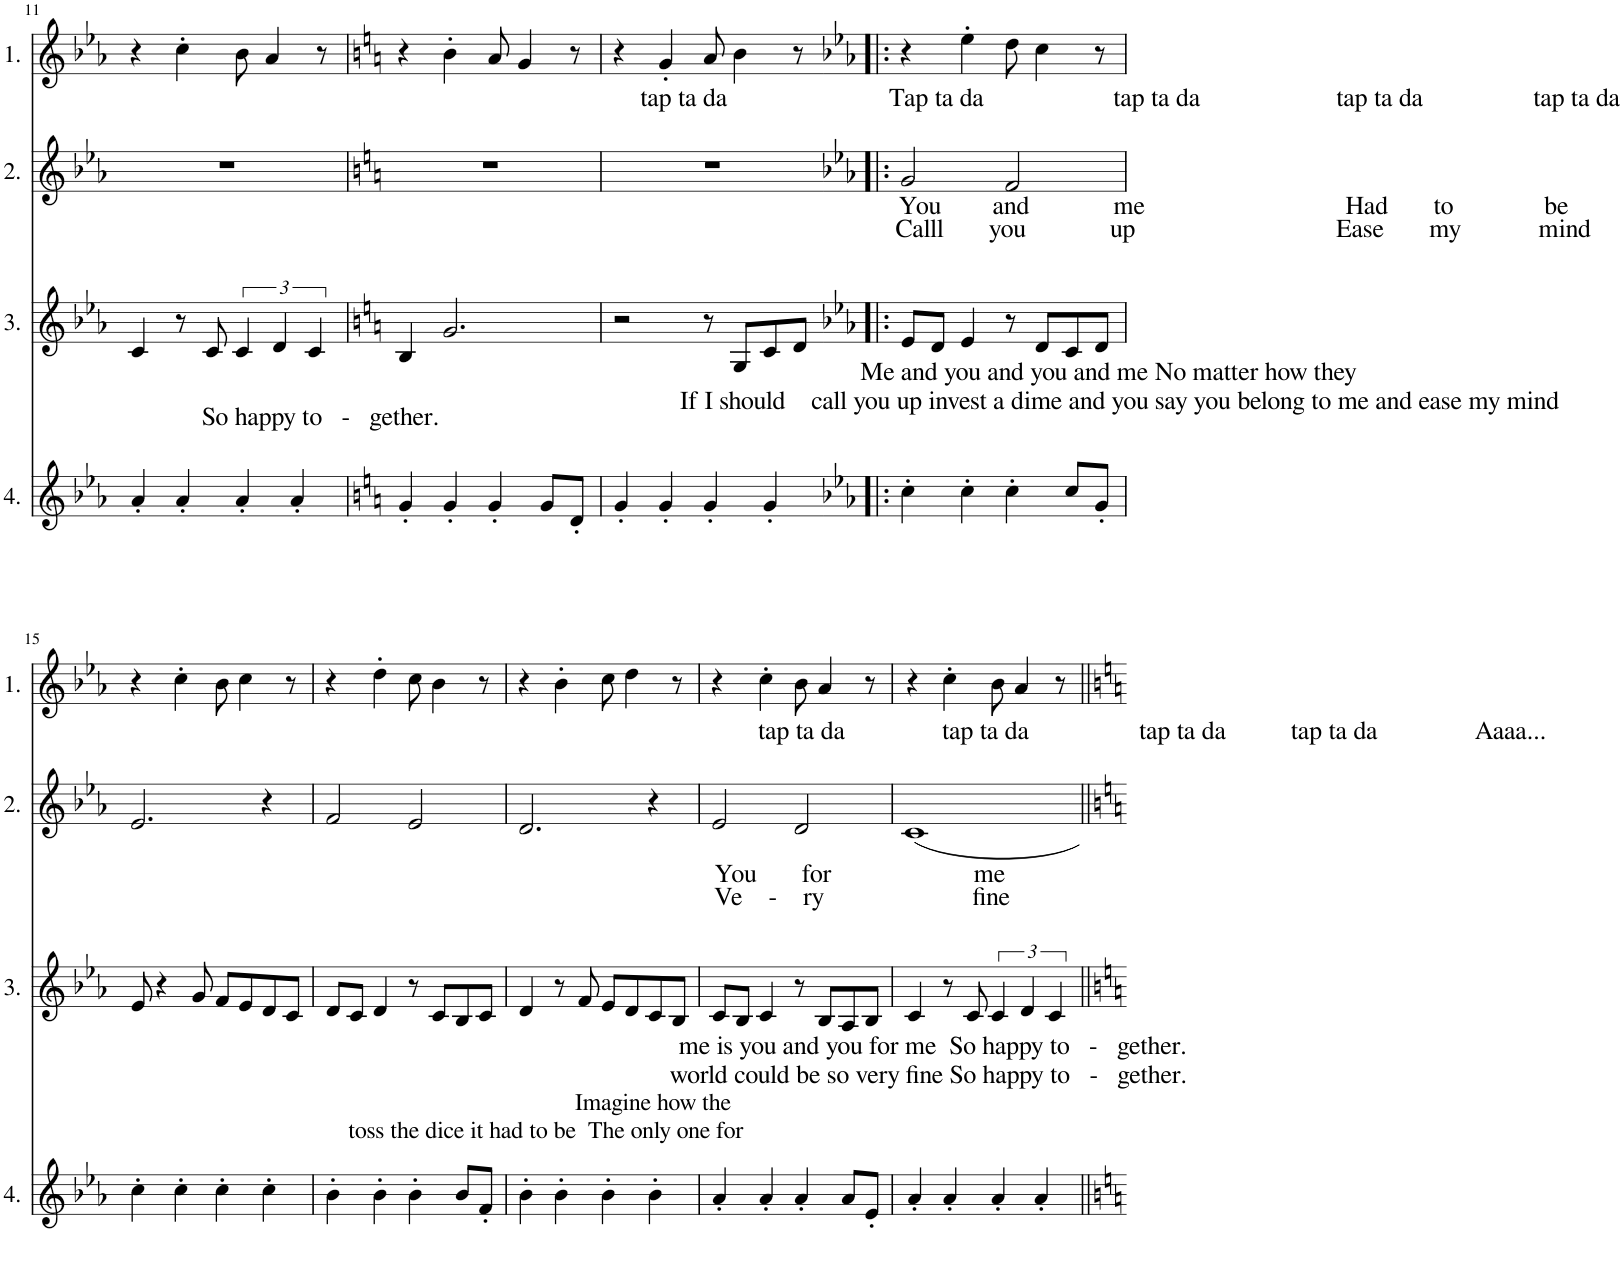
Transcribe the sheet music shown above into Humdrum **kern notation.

**kern	**kern	**kern	**kern
*part4	*part3	*part2	*part1
*staff4	*staff3	*staff2	*staff1
*I"4.	*I"3.	*I"2.	*I"1.
!!LO:PB:g=z
*clefG2	*clefG2	*clefG2	*clefG2
*Trd7c12	*	*	*
*k[b-e-a-]	*k[b-e-a-]	*k[b-e-a-]	*k[b-e-a-]
=11	=11	=11	=11
4a-'/	4c/	1r	4r
!LO:TX:a:t=So happy to   -   gether.	!	!	!
4a-'/	8r	.	4cc'\
.	8c/	.	.
4a-'/	6c/	.	8b-\
.	.	.	4a-/
.	6d/	.	.
4a-'/	.	.	.
.	6c/	.	.
.	.	.	8r
=12	=12	=12	=12
*k[]	*k[]	*k[]	*k[]
4g'/	4B/	1r	4r
4g'/	2.g/	.	4b'\
4g'/	.	.	8a/
.	.	.	4g/
8g/L	.	.	.
8d'/J	.	.	8r
=13	=13	=13	=13
!	!	!LO:TX:a:t=tap ta da                         Tap ta da                    tap ta da                     tap ta da                 tap ta da	!
4g'/	2r	1r	4r
!LO:TX:a:t=If I should    call you up invest a dime and you say you belong to me and ease my mind	!	!	!
4g'/	.	.	4g'/
4g'/	8r	.	8a/
.	8G/L	.	4b\
4g'/	8c/	.	.
.	8d/J	.	8r
=14!|:	=14!|:	=14!|:	=14!|:
*k[b-e-a-]	*k[b-e-a-]	*k[b-e-a-]	*k[b-e-a-]
!	!LO:TX:a:t=Calll       you             up                               Ease       my            mind	!	!
!LO:TX:a:t=Me and you and you and me No matter how they	!	!	!
4cc'\	8e-/L	2g/	4r
!	!LO:TX:a:t=You        and             me                               Had       to              be	!	!
.	8d/J	.	.
4cc'\	4e-/	.	4ee-'\
4cc'\	8r	2f/	8dd\
.	8d/L	.	4cc\
8cc/L	8c/	.	.
8g'/J	8d/J	.	8r
!!LO:LB:g=z
=15	=15	=15	=15
4cc'\	8e-/	2.e-/	4r
.	4r	.	.
4cc'\	.	.	4cc'\
.	8g/	.	.
4cc'\	8f/L	.	8b-\
.	8e-/	.	4cc\
4cc'\	8d/	4r	.
.	8c/J	.	8r
=16	=16	=16	=16
4b-'\	8d/L	2f/	4r
.	8c/J	.	.
!LO:TX:a:t=toss the dice it had to be  The only one for	!	!	!
4b-'\	4d/	.	4dd'\
4b-'\	8r	2e-/	8cc\
.	8c/L	.	4b-\
8b-/L	8B-/	.	.
8f'/J	8c/J	.	8r
=17	=17	=17	=17
4b-'\	4d/	2.d/	4r
4b-'\	8r	.	4b-'\
.	8f/	.	.
!LO:TX:a:t=Imagine how the	!	!	!
4b-'\	8e-/L	.	8cc\
.	8d/	.	4dd\
4b-'\	8c/	4r	.
.	8B-/J	.	8r
=18	=18	=18	=18
!	!	!LO:TX:a:t=tap ta da               tap ta da                 tap ta da          tap ta da               Aaaa...	!
!	!LO:TX:a:t=Ve    -    ry                       fine	!	!
!LO:TX:a:t=world could be so very fine So happy to   -   gether.	!	!	!
!LO:TX:a:t=me is you and you for me  So happy to   -   gether.	!	!	!
4a-'/	8c/L	2e-/	4r
!	!LO:TX:a:t=You       for                      me	!	!
.	8B-/J	.	.
4a-'/	4c/	.	4cc'\
4a-'/	8r	2d/	8b-\
.	8B-/L	.	4a-/
8a-/L	8A-/	.	.
8e-'/J	8B-/J	.	8r
=19	=19	=19	=19
4a-'/	4c/	1c	4r
4a-'/	8r	.	4cc'\
.	8c/	.	.
4a-'/	6c/	.	8b-\
.	.	.	4a-/
.	6d/	.	.
4a-'/	.	.	.
.	6c/	.	.
.	.	.	8r
=||	=||	=||	=||
*-	*-	*-	*-
